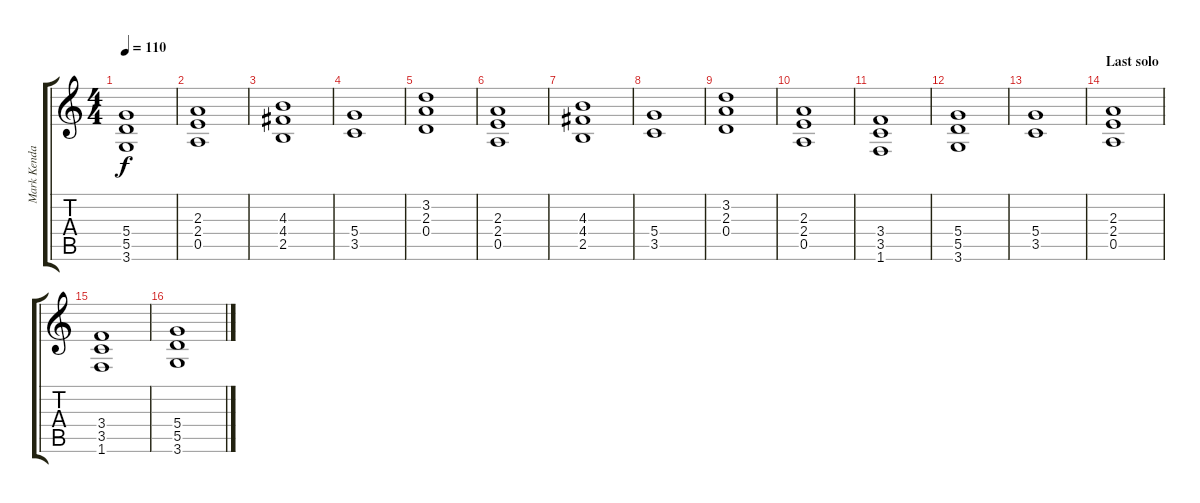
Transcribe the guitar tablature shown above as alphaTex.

\track ("Mark Kendall" "Mark Kenda") {instrument distortionguitar}
\staff {score tabs}
\tuning (E4 B3 G3 D3 A2 E2) {hide}
\ts (4 4)
\tempo 110
\clef g2
\ks c
(5.4 5.5 3.6).1{dy f} |
(2.3 2.4 0.5).1 |
(4.3 4.4 2.5).1 |
(5.4 3.5).1 |
(3.2 2.3 0.4).1 |
(2.3 2.4 0.5).1 |
(4.3 4.4 2.5).1 |
(5.4 3.5).1 |
(3.2 2.3 0.4).1 |
(2.3 2.4 0.5).1 |
(3.4 3.5 1.6).1 |
(5.4 5.5 3.6).1 |
(5.4 3.5).1 |
\section ("" "Last solo")
(2.3 2.4 0.5).1 |
(3.4 3.5 1.6).1 |
(5.4 5.5 3.6).1
